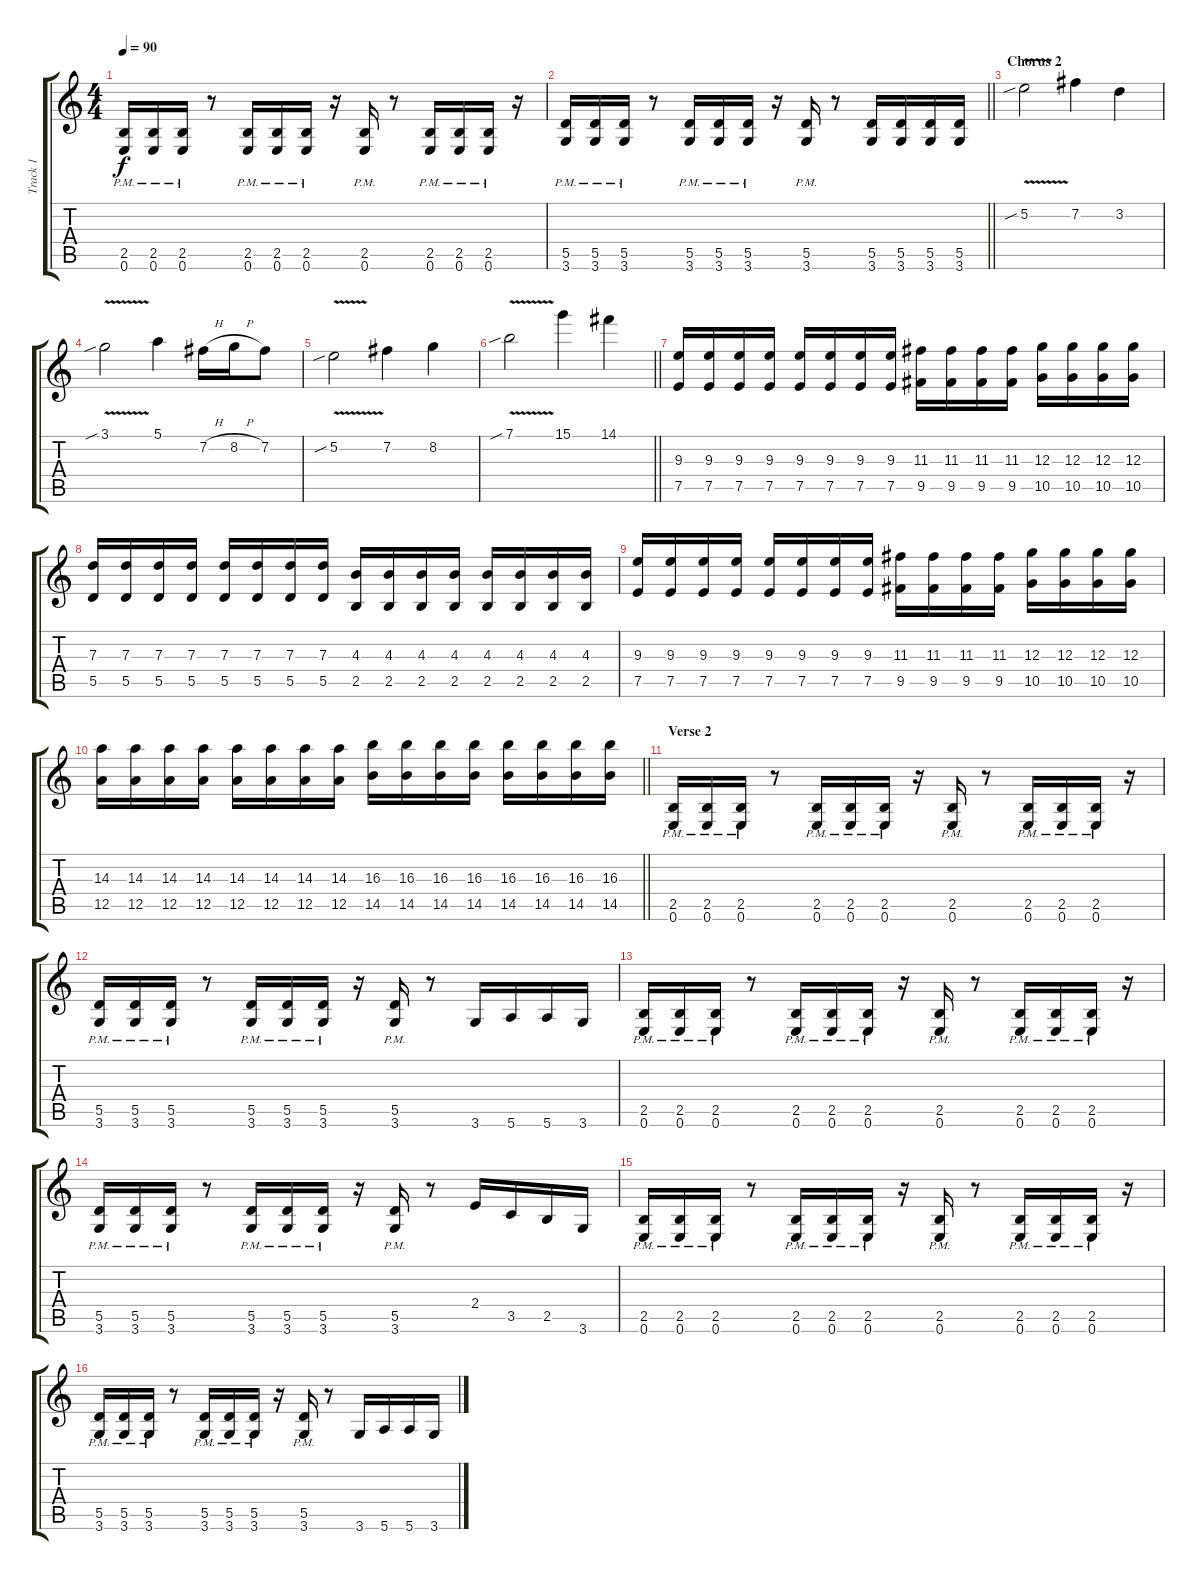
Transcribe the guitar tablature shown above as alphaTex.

\track ("Track 1" "Track 1") {instrument electricguitarclean}
\staff {score tabs}
\tuning (E4 B3 G3 D3 A2 E2) {hide}
\ts (4 4)
\tempo 90
\clef g2
\ks c
(2.5{pm} 0.6{pm}).16{dy f} (2.5{pm} 0.6{pm}).16 (2.5{pm} 0.6{pm}).16 r.8 (2.5{pm} 0.6{pm}).16 (2.5{pm} 0.6{pm}).16 (2.5{pm} 0.6{pm}).16 r.16 (2.5{pm} 0.6{pm}).16 r.8 (2.5{pm} 0.6{pm}).16 (2.5{pm} 0.6{pm}).16 (2.5{pm} 0.6{pm}).16 r.16 |
\barLineRight lightlight
(5.5{pm} 3.6{pm}).16 (5.5{pm} 3.6{pm}).16 (5.5{pm} 3.6{pm}).16 r.8 (5.5{pm} 3.6{pm}).16 (5.5{pm} 3.6{pm}).16 (5.5{pm} 3.6{pm}).16 r.16 (5.5{pm} 3.6{pm}).16 r.8 (5.5 3.6).16 (5.5 3.6).16 (5.5 3.6).16 (5.5 3.6).16 |
\section ("" "Chorus 2")
5.2{v sib}.2 7.2.4 3.2.4 |
3.1{v sib}.2 5.1.4 7.2{h}.16 8.2{h}.16 7.2.8 |
5.2{v sib}.2 7.2.4 8.2.4 |
\barLineRight lightlight
7.1{v sib}.2 15.1.4 14.1.4 |
(9.3 7.5).16 (9.3 7.5).16 (9.3 7.5).16 (9.3 7.5).16 (9.3 7.5).16 (9.3 7.5).16 (9.3 7.5).16 (9.3 7.5).16 (11.3 9.5).16 (11.3 9.5).16 (11.3 9.5).16 (11.3 9.5).16 (12.3 10.5).16 (12.3 10.5).16 (12.3 10.5).16 (12.3 10.5).16 |
(7.3 5.5).16 (7.3 5.5).16 (7.3 5.5).16 (7.3 5.5).16 (7.3 5.5).16 (7.3 5.5).16 (7.3 5.5).16 (7.3 5.5).16 (4.3 2.5).16 (4.3 2.5).16 (4.3 2.5).16 (4.3 2.5).16 (4.3 2.5).16 (4.3 2.5).16 (4.3 2.5).16 (4.3 2.5).16 |
(9.3 7.5).16 (9.3 7.5).16 (9.3 7.5).16 (9.3 7.5).16 (9.3 7.5).16 (9.3 7.5).16 (9.3 7.5).16 (9.3 7.5).16 (11.3 9.5).16 (11.3 9.5).16 (11.3 9.5).16 (11.3 9.5).16 (12.3 10.5).16 (12.3 10.5).16 (12.3 10.5).16 (12.3 10.5).16 |
\barLineRight lightlight
(14.3 12.5).16 (14.3 12.5).16 (14.3 12.5).16 (14.3 12.5).16 (14.3 12.5).16 (14.3 12.5).16 (14.3 12.5).16 (14.3 12.5).16 (16.3 14.5).16 (16.3 14.5).16 (16.3 14.5).16 (16.3 14.5).16 (16.3 14.5).16 (16.3 14.5).16 (16.3 14.5).16 (16.3 14.5).16 |
\section ("" "Verse 2")
(2.5{pm} 0.6{pm}).16 (2.5{pm} 0.6{pm}).16 (2.5{pm} 0.6{pm}).16 r.8 (2.5{pm} 0.6{pm}).16 (2.5{pm} 0.6{pm}).16 (2.5{pm} 0.6{pm}).16 r.16 (2.5{pm} 0.6{pm}).16 r.8 (2.5{pm} 0.6{pm}).16 (2.5{pm} 0.6{pm}).16 (2.5{pm} 0.6{pm}).16 r.16 |
(5.5{pm} 3.6{pm}).16 (5.5{pm} 3.6{pm}).16 (5.5{pm} 3.6{pm}).16 r.8 (5.5{pm} 3.6{pm}).16 (5.5{pm} 3.6{pm}).16 (5.5{pm} 3.6{pm}).16 r.16 (5.5{pm} 3.6{pm}).16 r.8 3.6.16 5.6.16 5.6.16 3.6.16 |
(2.5{pm} 0.6{pm}).16 (2.5{pm} 0.6{pm}).16 (2.5{pm} 0.6{pm}).16 r.8 (2.5{pm} 0.6{pm}).16 (2.5{pm} 0.6{pm}).16 (2.5{pm} 0.6{pm}).16 r.16 (2.5{pm} 0.6{pm}).16 r.8 (2.5{pm} 0.6{pm}).16 (2.5{pm} 0.6{pm}).16 (2.5{pm} 0.6{pm}).16 r.16 |
(5.5{pm} 3.6{pm}).16 (5.5{pm} 3.6{pm}).16 (5.5{pm} 3.6{pm}).16 r.8 (5.5{pm} 3.6{pm}).16 (5.5{pm} 3.6{pm}).16 (5.5{pm} 3.6{pm}).16 r.16 (5.5{pm} 3.6{pm}).16 r.8 2.4.16 3.5.16 2.5.16 3.6.16 |
(2.5{pm} 0.6{pm}).16 (2.5{pm} 0.6{pm}).16 (2.5{pm} 0.6{pm}).16 r.8 (2.5{pm} 0.6{pm}).16 (2.5{pm} 0.6{pm}).16 (2.5{pm} 0.6{pm}).16 r.16 (2.5{pm} 0.6{pm}).16 r.8 (2.5{pm} 0.6{pm}).16 (2.5{pm} 0.6{pm}).16 (2.5{pm} 0.6{pm}).16 r.16 |
(5.5{pm} 3.6{pm}).16 (5.5{pm} 3.6{pm}).16 (5.5{pm} 3.6{pm}).16 r.8 (5.5{pm} 3.6{pm}).16 (5.5{pm} 3.6{pm}).16 (5.5{pm} 3.6{pm}).16 r.16 (5.5{pm} 3.6{pm}).16 r.8 3.6.16 5.6.16 5.6.16 3.6.16
